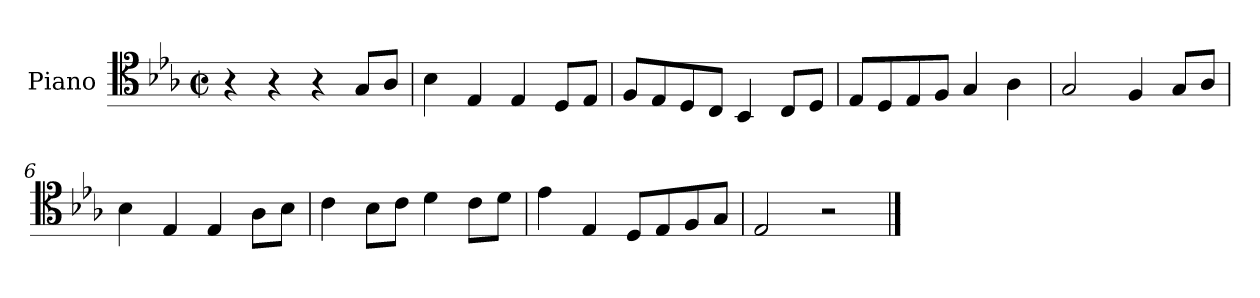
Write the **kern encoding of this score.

**kern
*part1
*staff1
*I"Piano
*I'Pno
*clefC4
*k[b-e-a-]
*E-:
*M2/2
*met(c|)
=1
4r
4r
4r
8G/L
8A-/J
=2
4B-\
4E-/
4E-/
8D/L
8E-/J
=3
8F/L
8E-/
8D/
8C/J
4BB-/
8C/L
8D/J
=4
8E-/L
8D/
8E-/
8F/J
4G/
4A-\
=5
2G/
4F/
8G/L
8A-/J
=6
4B-\
4E-/
4E-/
8A-\L
8B-\J
=7
4c\
8B-\L
8c\J
4d\
8c\L
8d\J
=8
4e-\
4E-/
8D/L
8E-/
8F/
8G/J
=9
2E-/
2r
==
*-
